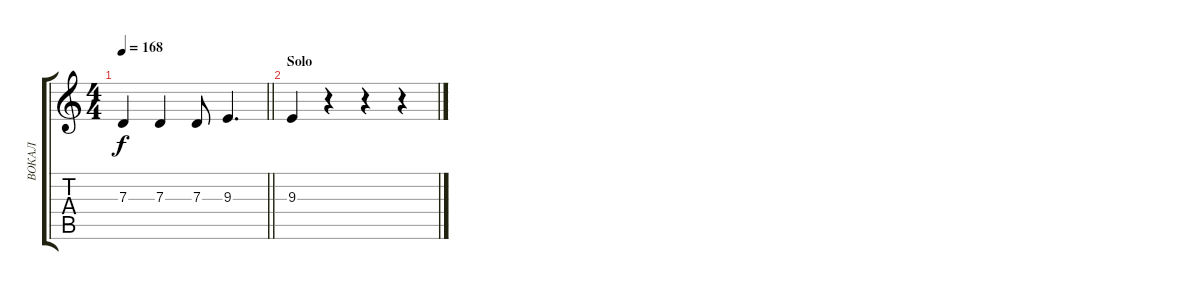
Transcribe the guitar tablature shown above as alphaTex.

\track ("ВОКАЛ" "ВОКАЛ") {instrument oboe}
\staff {score tabs}
\tuning (E4 B3 G3 D3 A2 E2) {hide}
\ts (4 4)
\tempo 168
\clef g2
\barLineRight lightlight
\ks c
7.3.4{dy f} 7.3.4 7.3.8 9.3.4{d} |
\section ("" "Solo")
9.3.4 r.4 r.4 r.4
